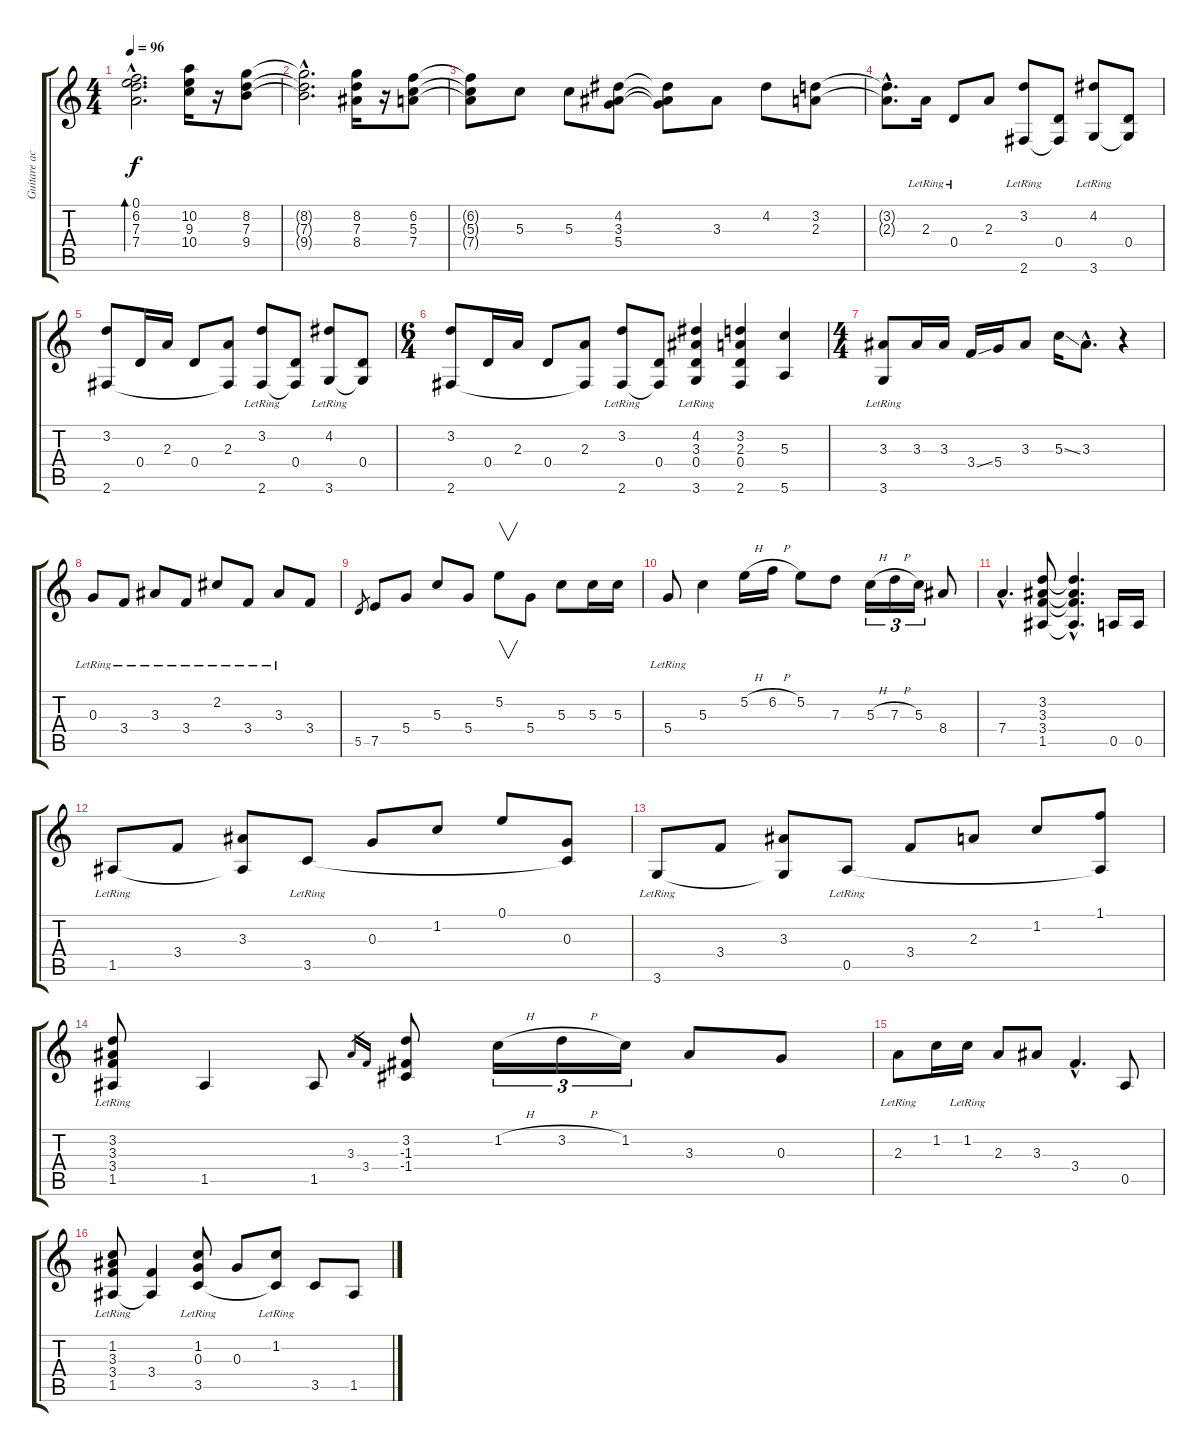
\track ("Guitare acoustique" "Guitare ac") {instrument acousticguitarnylon}
\staff {score tabs}
\tuning (E4 B3 G3 D3 A2 E2) {hide}
\ts (4 4)
\tempo 96
\clef g2
\ks c
(0.1{hac} 6.2{hac} 7.3{hac} 7.4{hac}).2{d bd 60 dy f} (10.2 9.3 10.4).16 r.16 (8.2 7.3 9.4).8 |
(8.2{hac t} 7.3{hac t} 9.4{hac t}).2{d} (8.2 7.3 8.4).16 r.16 (6.2 5.3 7.4).8 |
(6.2{t} 5.3{t} 7.4{t}).8 5.3.8 5.3.8 (4.2 3.3 5.4).8 (4.2{t} 3.3{t} 5.4{t}).8 3.3.8 4.2.8 (3.2 2.3).8 |
(3.2{hac t} 2.3{hac t}).8{d} 2.3{lr}.16 0.4{lr}.8 2.3.8 (3.2 2.6{lr}).8 (0.4 2.6{t}).8 (4.2 3.6{lr}).8 (0.4 3.6{t}).8 |
(3.2 2.6).8 0.4.16 2.3.16 0.4.8 (2.3 2.6{t}).8 (3.2 2.6{lr}).8 (0.4 2.6{t}).8 (4.2 3.6{lr}).8 (0.4 3.6{t}).8 |
\ts (6 4)
(3.2 2.6).8 0.4.16 2.3.16 0.4.8 (2.3 2.6{t}).8 (3.2 2.6{lr}).8 (0.4 2.6{t}).8 (4.2 3.3 0.4 3.6{lr}).4 (3.2 2.3 0.4 2.6).4 (5.3 5.6).4 |
\ts (4 4)
(3.3 3.6{lr}).8 3.3.16 3.3.16 3.4{ss}.16 5.4.16 3.3.8 5.3{ss}.16 3.3{hac}.8{d} r.4 |
0.3{lr}.8 3.4{lr}.8 3.3{lr}.8 3.4{lr}.8 2.2{lr}.8 3.4{lr}.8 3.3{lr}.8 3.4.8 |
5.5.8{gr} 7.5.8 5.4.8 5.3.8 5.4.8 5.2.8{v} 5.4.8 5.3.8 5.3.16 5.3.16 |
5.4{lr}.8 5.3.4 5.2{h}.16 6.2{h}.16 5.2.8 7.3.8 5.3{h}.16{tu (3 2)} 7.3{h}.16{tu (3 2)} 5.3.16{tu (3 2)} 8.4.8 |
7.4{hac}.4{d} (3.2 3.3 3.4 1.5).8 (3.2{hac t} 3.3{hac t} 3.4{hac t} 1.5{hac t}).4{d} 0.5.16 0.5.16 |
1.5{lr}.8 3.4.8 (3.3 1.5{t}).8 3.5{lr}.8 0.3.8 1.2.8 0.1.8 (0.3 3.5{t}).8 |
3.6{lr}.8 3.4.8 (3.3 3.6{t}).8 0.5{lr}.8 3.4.8 2.3.8 1.2.8 (1.1 0.5{t}).8 |
(3.2{lr} 3.3{lr} 3.4{lr} 1.5).8 1.5.4 1.5.8 3.3.16{gr} 3.4.16{gr} (3.2 -1.3 -1.4).8 1.2{h}.16{tu (3 2)} 3.2{h}.16{tu (3 2)} 1.2.16{tu (3 2)} 3.3.8 0.3.8 |
2.3{lr}.8 1.2.16 1.2{lr}.16 2.3.8 3.3.8 3.4{hac}.4{d} 0.5.8 |
(1.2 3.3 3.4 1.5{lr}).8 (3.4 1.5{t}).4 (1.2 0.3 3.5{lr}).8 0.3.8 (1.2{lr} 3.5{t}).8 3.5.8 1.5.8
